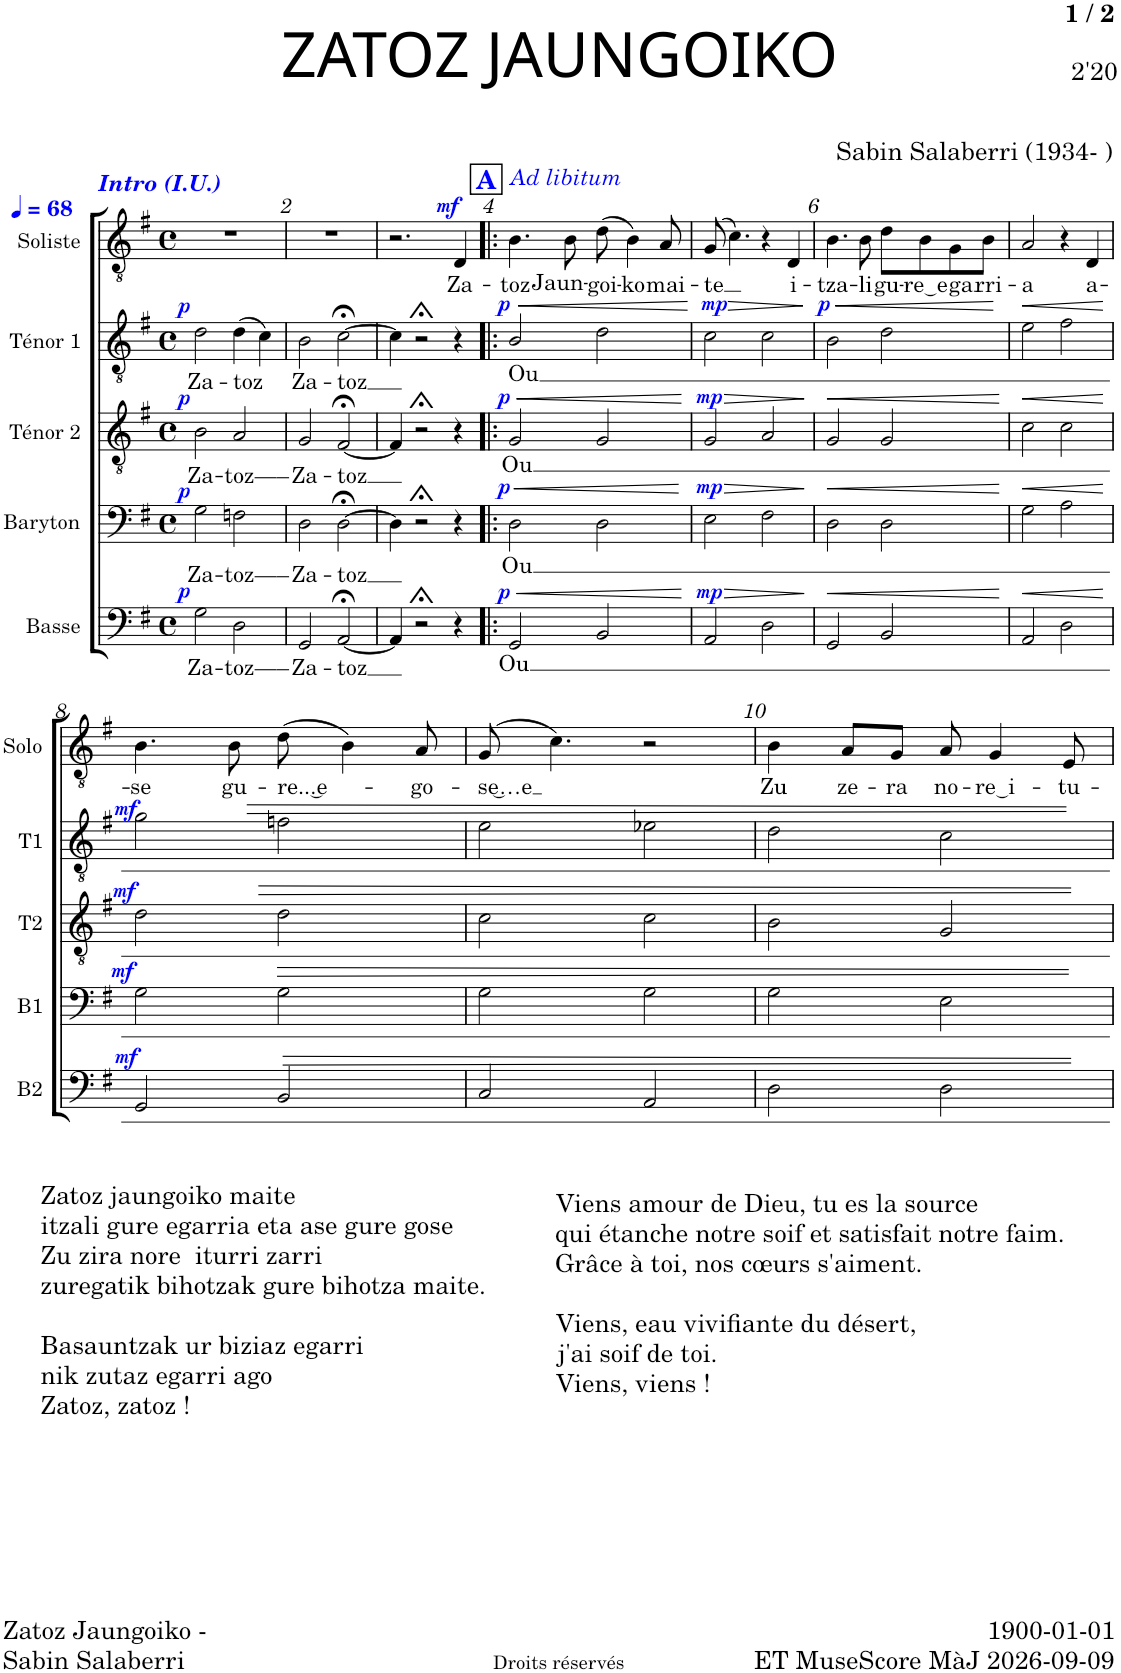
**kern	**text	**dynam	**kern	**text	**dynam	**kern	**text	**dynam	**kern	**text	**dynam	**kern	**text	**dynam
*part5	*part5	*part5	*part4	*part4	*part4	*part3	*part3	*part3	*part2	*part2	*part2	*part1	*part1	*part1
*staff5	*staff5	*staff5	*staff4	*staff4	*staff4	*staff3	*staff3	*staff3	*staff2	*staff2	*staff2	*staff1	*staff1	*staff1
*I"Basse	*	*	*I"Baryton	*	*	*I"Ténor 2	*	*	*I"Ténor 1	*	*	*I"Soliste	*	*
*I'B2	*	*	*I'B1	*	*	*I'T2	*	*	*I'T1	*	*	*	*	*
*clefF4	*	*	*clefF4	*	*	*clefGv2	*	*	*clefGv2	*	*	*clefGv2	*	*
*k[f#]	*	*	*k[f#]	*	*	*k[f#]	*	*	*k[f#]	*	*	*k[f#]	*	*
*M4/4	*	*	*M4/4	*	*	*M4/4	*	*	*M4/4	*	*	*M4/4	*	*
*met(c)	*	*	*met(c)	*	*	*met(c)	*	*	*met(c)	*	*	*met(c)	*	*
*MM68	*	*	*MM68	*	*	*MM68	*	*	*MM68	*	*	*MM68	*	*
=1	=1	=1	=1	=1	=1	=1	=1	=1	=1	=1	=1	=1	=1	=1
!	!	!	!	!	!	!	!	!	!	!	!	!LO:TX:a:Bi:color=#0000FF:t=Intro (I.U.)	!	!
!	!LO:LY:b	!LO:DY:a	!	!LO:LY:b	!LO:DY:a	!	!LO:LY:b	!LO:DY:a	!	!LO:LY:b	!LO:DY:a	!	!	!
2G\	Za-	p	2G\	Za-	p	2B\	Za-	p	2d\	Za-	p	1r	.	.
!	!LO:LY:b	!	!	!LO:LY:b	!	!	!LO:LY:b	!	!	!LO:LY:b	!	!	!	!
2D\	-toz—–	.	2Fn\	-toz—–	.	2A/	-toz—–	.	(4d\	-toz	.	.	.	.
.	.	.	.	.	.	.	.	.	4c\)	.	.	.	.	.
=2	=2	=2	=2	=2	=2	=2	=2	=2	=2	=2	=2	=2	=2	=2
!	!LO:LY:b	!	!	!LO:LY:b	!	!	!LO:LY:b	!	!	!LO:LY:b	!	!	!	!
2GG/	Za-	.	2D\	Za-	.	2G/	Za-	.	2B\	Za-	.	1r	.	.
!	!LO:LY:b	!	!	!LO:LY:b	!	!	!LO:LY:b	!	!	!LO:LY:b	!	!	!	!
[2AA;</	-toz	.	[2D;<\	-toz	.	[2F#;</	-toz	.	[2c;<\	-toz	.	.	.	.
=3	=3	=3	=3	=3	=3	=3	=3	=3	=3	=3	=3	=3	=3	=3
4AA/]	.	.	4D\]	.	.	4F#/]	.	.	4c\]	.	.	2.r	.	.
2r;<	.	.	2r;<	.	.	2r;<	.	.	2r;<	.	.	.	.	.
!	!	!	!	!	!	!	!	!	!	!	!	!	!LO:LY:b	!LO:DY:a
4r	.	.	4r	.	.	4r	.	.	4r	.	.	4D/	Za-	mf
!!LO:REH:place=s1:a:B:cj:color=#0000FF:fs=14:t=A
=4!|:	=4!|:	=4!|:	=4!|:	=4!|:	=4!|:	=4!|:	=4!|:	=4!|:	=4!|:	=4!|:	=4!|:	=4!|:	=4!|:	=4!|:
!	!	!	!	!	!	!	!	!	!	!	!	!LO:TX:a:i:color=#0000FF:t=Ad libitum	!	!
!	!LO:LY:b	!LO:HP:b	!	!LO:LY:b	!LO:HP:b	!	!LO:LY:b	!LO:HP:b	!	!LO:LY:b	!LO:HP:b	!	!LO:LY:b	!
!	!	!LO:DY:n=1:a	!	!	!LO:DY:n=1:a	!	!	!LO:DY:n=1:a	!	!	!LO:DY:n=1:a	!	!	!
2GG/	Ou	< p	2D\	Ou	< p	2G/	Ou	< p	2B/	Ou	< p	4.B\	-toz	.
!	!	!	!	!	!	!	!	!	!	!	!	!	!LO:LY:b	!
.	.	.	.	.	.	.	.	.	.	.	.	8B\	Jaun-	.
!	!	!	!	!	!	!	!	!	!	!	!	!	!LO:LY:b	!
2BB/	.	.	2D\	.	.	2G/	.	.	2d\	.	.	(8d\	-goi-	.
!	!	!	!	!	!	!	!	!	!	!	!	!	!LO:LY:b	!
.	.	.	.	.	.	.	.	.	.	.	.	4B\)	-ko	.
!	!	!	!	!	!	!	!	!	!	!	!	!	!LO:LY:b	!
.	.	.	.	.	.	.	.	.	.	.	.	8A/	mai-	.
.	.	[	.	.	[	.	.	[	.	.	[	.	.	.
=5	=5	=5	=5	=5	=5	=5	=5	=5	=5	=5	=5	=5	=5	=5
!	!	!LO:HP:b	!	!	!LO:HP:b	!	!	!LO:HP:b	!	!	!LO:HP:b	!	!LO:LY:b	!
!	!	!LO:DY:n=1:a	!	!	!LO:DY:n=1:a	!	!	!LO:DY:n=1:a	!	!	!LO:DY:n=1:a	!	!	!
2AA/	.	> mp	2E\	.	> mp	2G/	.	> mp	2c\	.	> mp	(8G/	-te	.
.	.	.	.	.	.	.	.	.	.	.	.	4.c\)	.	.
2D\	.	.	2F#\	.	.	2A/	.	.	2c\	.	.	4r	.	.
!	!	!	!	!	!	!	!	!	!	!	!	!	!LO:LY:b	!
.	.	.	.	.	.	.	.	.	.	.	.	4D/	i-	.
.	.	]	.	.	]	.	.	]	.	.	]	.	.	.
=6	=6	=6	=6	=6	=6	=6	=6	=6	=6	=6	=6	=6	=6	=6
!	!	!LO:HP:b	!	!	!LO:HP:b	!	!	!LO:HP:b	!	!	!LO:HP:b	!	!LO:LY:b	!
!	!	!	!	!	!	!	!	!	!	!	!LO:DY:n=1:a	!	!	!
2GG/	.	<	2D\	.	<	2G/	.	<	2B\	.	< p	4.B\	-tza-	.
!	!	!	!	!	!	!	!	!	!	!	!	!	!LO:LY:b	!
.	.	.	.	.	.	.	.	.	.	.	.	8B\	-li	.
!	!	!	!	!	!	!	!	!	!	!	!	!	!LO:LY:b	!
2BB/	.	.	2D\	.	.	2G/	.	.	2d\	.	.	8d\L	gu-	.
!	!	!	!	!	!	!	!	!	!	!	!	!	!LO:LY:b	!
.	.	.	.	.	.	.	.	.	.	.	.	8B\	-re ͜ e	.
!	!	!	!	!	!	!	!	!	!	!	!	!	!LO:LY:b	!
.	.	.	.	.	.	.	.	.	.	.	.	8G\	ga	.
!	!	!	!	!	!	!	!	!	!	!	!	!	!LO:LY:b	!
.	.	.	.	.	.	.	.	.	.	.	.	8B\J	rri-	.
.	.	[	.	.	[	.	.	[	.	.	[	.	.	.
=7	=7	=7	=7	=7	=7	=7	=7	=7	=7	=7	=7	=7	=7	=7
!	!	!LO:HP:b	!	!	!LO:HP:b	!	!	!LO:HP:b	!	!	!LO:HP:b	!	!LO:LY:b	!
2AA/	.	<	2G\	.	<	2c\	.	<	2e\	.	<	2A/	-a	.
2D\	.	.	2A\	.	.	2c\	.	.	2f#\	.	.	4r	.	.
!	!	!	!	!	!	!	!	!	!	!	!	!	!LO:LY:b	!
.	.	.	.	.	.	.	.	.	.	.	.	4D/	a-	.
.	.	[	.	.	[	.	.	[	.	.	[	.	.	.
!!LO:LB:g=z
=8	=8	=8	=8	=8	=8	=8	=8	=8	=8	=8	=8	=8	=8	=8
!	!	!LO:DY:a	!	!	!LO:DY:a	!	!	!LO:DY:a	!	!	!LO:DY:a	!	!LO:LY:b	!
2GG/	.	mf	2G\	.	mf	2d\	.	mf	2g\	.	mf	4.B\	-se	.
!	!	!	!	!	!	!	!	!	!	!	!	!	!LO:LY:b	!
.	.	.	.	.	.	.	.	.	.	.	.	8B\	gu-	.
!	!	!	!	!	!	!	!	!	!	!	!	!	!LO:LY:b	!
2BB/	.	.	2G\	.	.	2d\	.	.	2fn\	.	.	(8d\	-re...͜e-	.
.	.	.	.	.	.	.	.	.	.	.	.	4B\)	.	.
!	!	!	!	!	!	!	!	!	!	!	!	!	!LO:LY:b	!
.	.	.	.	.	.	.	.	.	.	.	.	8A/	go-	.
=9	=9	=9	=9	=9	=9	=9	=9	=9	=9	=9	=9	=9	=9	=9
!	!	!	!	!	!	!	!	!	!	!	!	!	!LO:LY:b	!
2C/	.	.	2G\	.	.	2c\	.	.	2e\	.	.	(8G/	-se͜…e	.
.	.	.	.	.	.	.	.	.	.	.	.	4.c\)	.	.
2AA/	.	.	2G\	.	.	2c\	.	.	2e-X\	.	.	2r	.	.
=10	=10	=10	=10	=10	=10	=10	=10	=10	=10	=10	=10	=10	=10	=10
!	!	!	!	!	!	!	!	!	!	!	!	!	!LO:LY:b	!
2D\	.	.	2G\	.	.	2B\	.	.	2d\	.	.	4B\	Zu	.
!	!	!	!	!	!	!	!	!	!	!	!	!	!LO:LY:b	!
.	.	.	.	.	.	.	.	.	.	.	.	8A/L	ze-	.
!	!	!	!	!	!	!	!	!	!	!	!	!	!LO:LY:b	!
.	.	.	.	.	.	.	.	.	.	.	.	8G/J	-ra	.
!	!	!	!	!	!	!	!	!	!	!	!	!	!LO:LY:b	!
2D\	.	.	2E\	.	.	2G/	.	.	2c\	.	.	8A/	no-	.
!	!	!	!	!	!	!	!	!	!	!	!	!	!LO:LY:b	!
.	.	.	.	.	.	.	.	.	.	.	.	4G/	-re ͜ i-	.
!	!	!	!	!	!	!	!	!	!	!	!	!	!LO:LY:b	!
.	.	.	.	.	.	.	.	.	.	.	.	8E/	-tu-	.
=	=	=	=	=	=	=	=	=	=	=	=	=	=	=
*-	*-	*-	*-	*-	*-	*-	*-	*-	*-	*-	*-	*-	*-	*-
